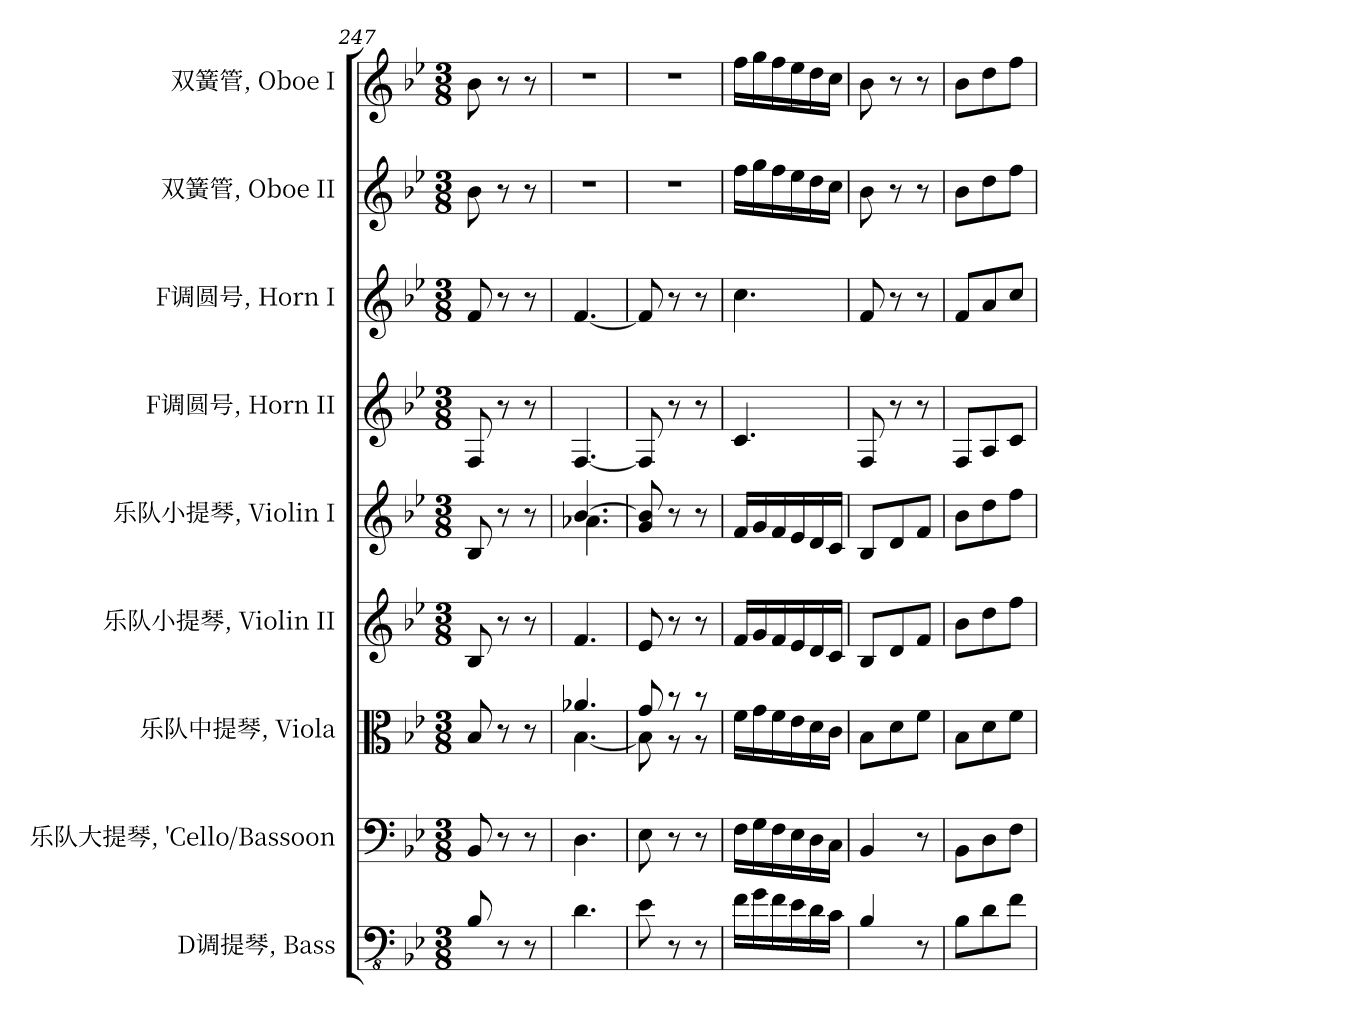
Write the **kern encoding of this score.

**kern	**kern	**kern	**kern	**kern	**kern	**kern	**kern	**kern
*part9	*part8	*part7	*part6	*part5	*part4	*part3	*part2	*part1
*staff9	*staff8	*staff7	*staff6	*staff5	*staff4	*staff3	*staff2	*staff1
*I"D调提琴, Bass	*I"乐队大提琴, 'Cello/Bassoon	*I"乐队中提琴, Viola	*I"乐队小提琴, Violin II	*I"乐队小提琴, Violin I	*I"F调圆号, Horn II	*I"F调圆号, Horn I	*I"双簧管, Oboe II	*I"双簧管, Oboe I
*	*	*	*	*	*I'F Hn.	*I'F Hn.	*I'Ob.	*I'Ob.
*clefFv4	*clefF4	*clefC3	*clefG2	*clefG2	*clefG2	*clefG2	*clefG2	*clefG2
*ITrd7c12	*	*	*	*	*ITrd4c7	*ITrd4c7	*	*
*k[b-e-]	*k[b-e-]	*k[b-e-]	*k[b-e-]	*k[b-e-]	*k[b-e-a-]	*k[b-e-a-]	*k[b-e-]	*k[b-e-]
*M3/8	*M3/8	*M3/8	*M3/8	*M3/8	*M3/8	*M3/8	*M3/8	*M3/8
=247	=247	=247	=247	=247	=247	=247	=247	=247
8BBB-/	8BB-/	8B-/	8B-/	8B-/	8BB-/	8B-/	8b-\	8b-\
8r	8r	8r	8r	8r	8r	8r	8r	8r
8r	8r	8r	8r	8r	8r	8r	8r	8r
=248	=248	=248	=248	=248	=248	=248	=248	=248
*	*	*^	*	*^	*	*	*	*
4.DD\	4.D\	4.a-X/	[4.B-\	4.f/	[4.b-/	4.a-X\	[4.BB-/	[4.B-/	4.r	4.r
*	*	*	*	*	*v	*v	*	*	*	*
=249	=249	=249	=249	=249	=249	=249	=249	=249	=249
8EE-\	8E-\	8g/	8B-\]	8e-/	8g/ 8b-/]	8BB-/]	8B-/]	4.r	4.r
8r	8r	8r	8r	8r	8r	8r	8r	.	.
8r	8r	8r	8r	8r	8r	8r	8r	.	.
*	*	*v	*v	*	*	*	*	*	*
!!LO:PB:g=z
=250	=250	=250	=250	=250	=250	=250	=250	=250
16FF\LL	16F\LL	16f\LL	16f/LL	16f/LL	4.F/	4.f\	16ff\LL	16ff\LL
16GG\	16G\	16g\	16g/	16g/	.	.	16gg\	16gg\
16FF\	16F\	16f\	16f/	16f/	.	.	16ff\	16ff\
16EE-\	16E-\	16e-\	16e-/	16e-/	.	.	16ee-\	16ee-\
16DD\	16D\	16d\	16d/	16d/	.	.	16dd\	16dd\
16CC\JJ	16C\JJ	16c\JJ	16c/JJ	16c/JJ	.	.	16cc\JJ	16cc\JJ
=251	=251	=251	=251	=251	=251	=251	=251	=251
4BBB-/	4BB-/	8B-\L	8B-/L	8B-/L	8BB-/	8B-/	8b-\	8b-\
.	.	8d\	8d/	8d/	8r	8r	8r	8r
8r	8r	8f\J	8f/J	8f/J	8r	8r	8r	8r
=252	=252	=252	=252	=252	=252	=252	=252	=252
8BBB-\L	8BB-\L	8B-\L	8b-\L	8b-\L	8BB-/L	8B-/L	8b-\L	8b-\L
8DD\	8D\	8d\	8dd\	8dd\	8D/	8d/	8dd\	8dd\
8FF\J	8F\J	8f\J	8ff\J	8ff\J	8F/J	8f/J	8ff\J	8ff\J
=	=	=	=	=	=	=	=	=
*-	*-	*-	*-	*-	*-	*-	*-	*-
